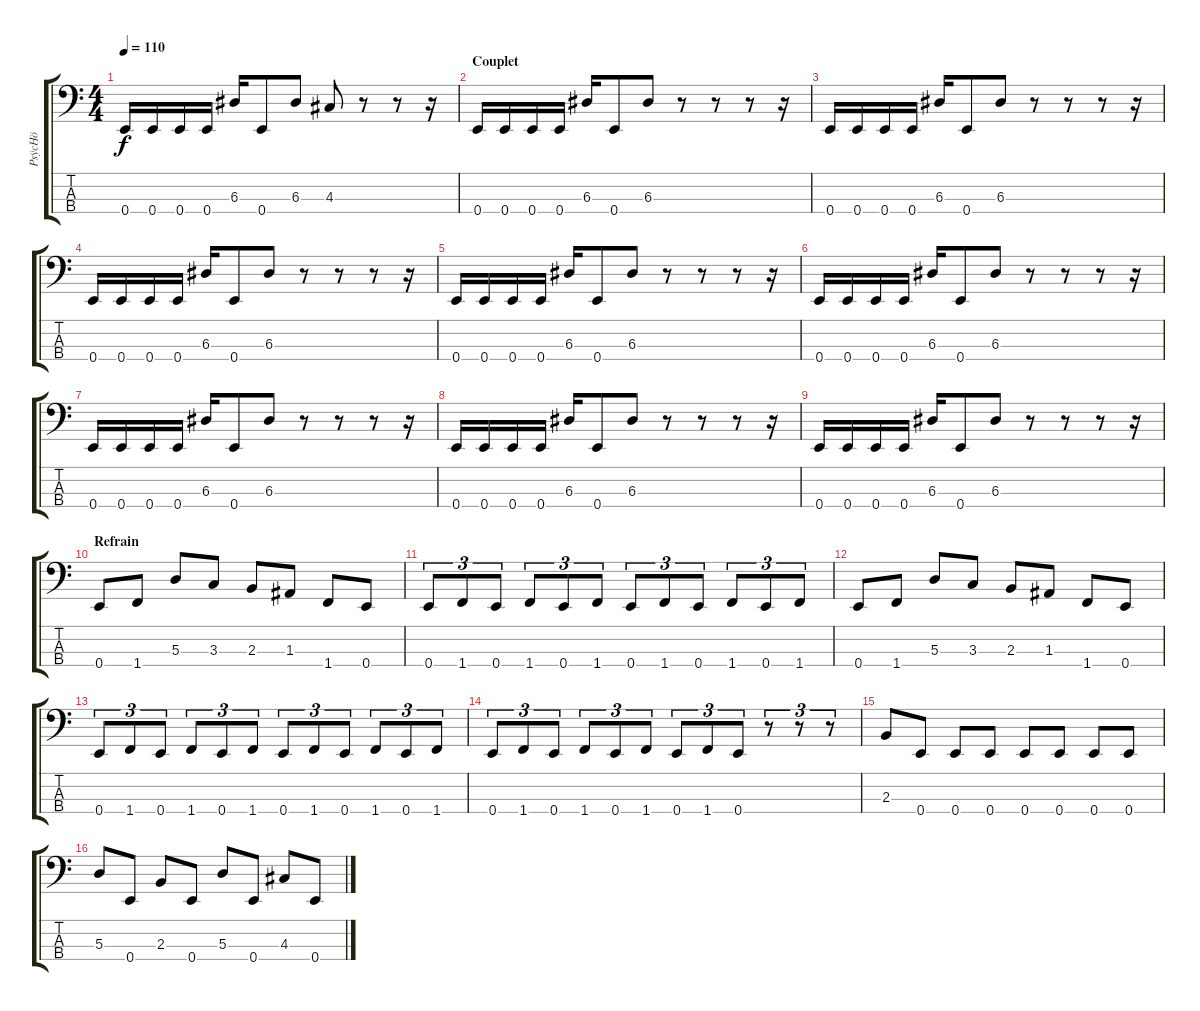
\track ("PsÿcHö" "PsÿcHö") {instrument slapbass1}
\staff {score tabs}
\tuning (G2 D2 A1 E1) {hide}
\ts (4 4)
\tempo 110
\clef f4
\ks c
0.4.16{dy f} 0.4.16 0.4.16 0.4.16 6.3.16 0.4.8 6.3.8 4.3.8 r.8 r.8 r.16 |
\section ("" "Couplet")
0.4.16 0.4.16 0.4.16 0.4.16 6.3.16 0.4.8 6.3.8 r.8 r.8 r.8 r.16 |
0.4.16 0.4.16 0.4.16 0.4.16 6.3.16 0.4.8 6.3.8 r.8 r.8 r.8 r.16 |
0.4.16 0.4.16 0.4.16 0.4.16 6.3.16 0.4.8 6.3.8 r.8 r.8 r.8 r.16 |
0.4.16 0.4.16 0.4.16 0.4.16 6.3.16 0.4.8 6.3.8 r.8 r.8 r.8 r.16 |
0.4.16 0.4.16 0.4.16 0.4.16 6.3.16 0.4.8 6.3.8 r.8 r.8 r.8 r.16 |
0.4.16 0.4.16 0.4.16 0.4.16 6.3.16 0.4.8 6.3.8 r.8 r.8 r.8 r.16 |
0.4.16 0.4.16 0.4.16 0.4.16 6.3.16 0.4.8 6.3.8 r.8 r.8 r.8 r.16 |
0.4.16 0.4.16 0.4.16 0.4.16 6.3.16 0.4.8 6.3.8 r.8 r.8 r.8 r.16 |
\section ("" "Refrain")
0.4.8 1.4.8 5.3.8 3.3.8 2.3.8 1.3.8 1.4.8 0.4.8 |
0.4.8{tu (3 2)} 1.4.8{tu (3 2)} 0.4.8{tu (3 2)} 1.4.8{tu (3 2)} 0.4.8{tu (3 2)} 1.4.8{tu (3 2)} 0.4.8{tu (3 2)} 1.4.8{tu (3 2)} 0.4.8{tu (3 2)} 1.4.8{tu (3 2)} 0.4.8{tu (3 2)} 1.4.8{tu (3 2)} |
0.4.8 1.4.8 5.3.8 3.3.8 2.3.8 1.3.8 1.4.8 0.4.8 |
0.4.8{tu (3 2)} 1.4.8{tu (3 2)} 0.4.8{tu (3 2)} 1.4.8{tu (3 2)} 0.4.8{tu (3 2)} 1.4.8{tu (3 2)} 0.4.8{tu (3 2)} 1.4.8{tu (3 2)} 0.4.8{tu (3 2)} 1.4.8{tu (3 2)} 0.4.8{tu (3 2)} 1.4.8{tu (3 2)} |
0.4.8{tu (3 2)} 1.4.8{tu (3 2)} 0.4.8{tu (3 2)} 1.4.8{tu (3 2)} 0.4.8{tu (3 2)} 1.4.8{tu (3 2)} 0.4.8{tu (3 2)} 1.4.8{tu (3 2)} 0.4.8{tu (3 2)} r.8{tu (3 2)} r.8{tu (3 2)} r.8{tu (3 2)} |
2.3.8 0.4.8 0.4.8 0.4.8 0.4.8 0.4.8 0.4.8 0.4.8 |
5.3.8 0.4.8 2.3.8 0.4.8 5.3.8 0.4.8 4.3.8 0.4.8
